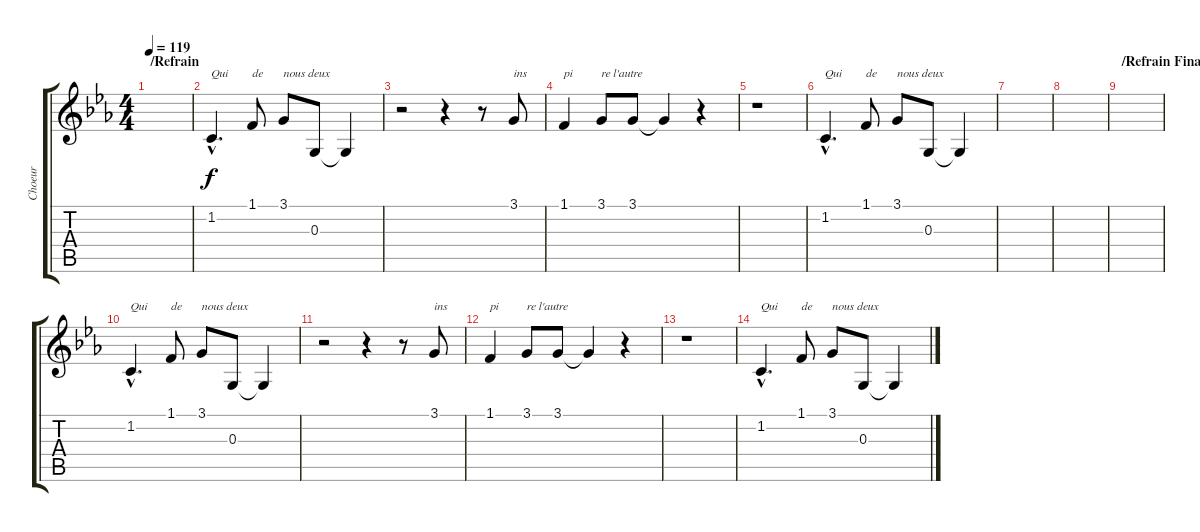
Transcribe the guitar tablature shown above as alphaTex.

\track ("Choeur" "Choeur") {instrument choiraahs}
\staff {score tabs}
\tuning (E4 B3 G3 D3 A2 E2) {hide}
\ts (4 4)
\section ("" "/Refrain")
\tempo 119
\clef g2
\ks cminor
|
1.2{hac}.4{d txt "Qui"} 1.1.8{txt "de"} 3.1.8{txt "nous deux"} 0.3.8 0.3{t}.4 |
r.2 r.4 r.8 3.1.8{txt "ins"} |
1.1.4{txt "pi"} 3.1.8{txt "re l'autre"} 3.1.8 3.1{t}.4 r.4 |
r.1 |
1.2{hac}.4{d txt "Qui"} 1.1.8{txt "de"} 3.1.8{txt "nous deux"} 0.3.8 0.3{t}.4 |
|
|
\section ("" "/Refrain Final")
|
1.2{hac}.4{d txt "Qui"} 1.1.8{txt "de"} 3.1.8{txt "nous deux"} 0.3.8 0.3{t}.4 |
r.2 r.4 r.8 3.1.8{txt "ins"} |
1.1.4{txt "pi"} 3.1.8{txt "re l'autre"} 3.1.8 3.1{t}.4 r.4 |
r.1 |
1.2{hac}.4{d txt "Qui"} 1.1.8{txt "de"} 3.1.8{txt "nous deux"} 0.3.8 0.3{t}.4
